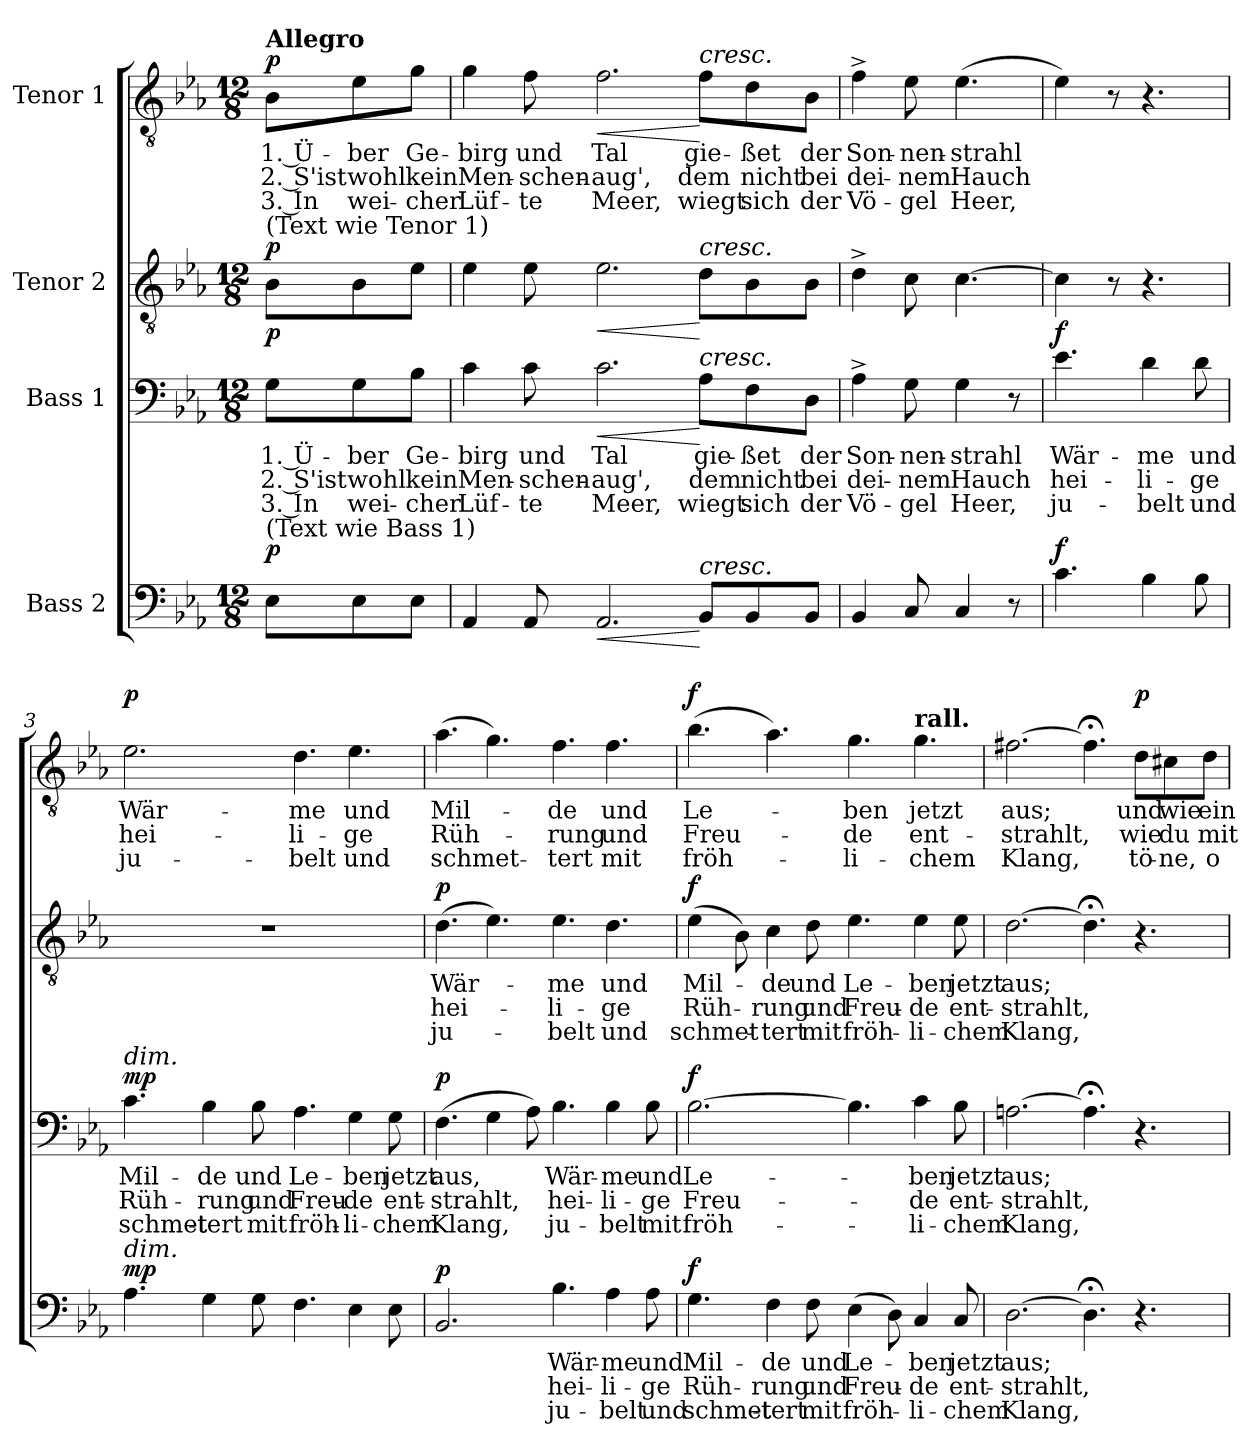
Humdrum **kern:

**kern	**text	**text	**text	**dynam	**kern	**text	**text	**text	**dynam	**kern	**text	**text	**text	**dynam	**kern	**text	**text	**text	**dynam
*part4	*part4	*part4	*part4	*part4	*part3	*part3	*part3	*part3	*part3	*part2	*part2	*part2	*part2	*part2	*part1	*part1	*part1	*part1	*part1
*staff4	*staff4	*staff4	*staff4	*staff4	*staff3	*staff3	*staff3	*staff3	*staff3	*staff2	*staff2	*staff2	*staff2	*staff2	*staff1	*staff1	*staff1	*staff1	*staff1
*I"Bass 2	*	*	*	*	*I"Bass 1	*	*	*	*	*I"Tenor 2	*	*	*	*	*I"Tenor 1	*	*	*	*
*clefF4	*	*	*	*	*clefF4	*	*	*	*	*clefGv2	*	*	*	*	*clefGv2	*	*	*	*
*k[b-e-a-]	*	*	*	*	*k[b-e-a-]	*	*	*	*	*k[b-e-a-]	*	*	*	*	*k[b-e-a-]	*	*	*	*
*M12/8	*	*	*	*	*M12/8	*	*	*	*	*M12/8	*	*	*	*	*M12/8	*	*	*	*
=	=	=	=	=	=	=	=	=	=	=	=	=	=	=	=	=	=	=	=
!	!	!	!	!	!	!	!	!	!	!	!	!	!	!	!LO:TX:a:B:t=Allegro	!	!	!	!
!	!	!	!	!	!	!	!	!	!	!LO:TX:a:t=(Text wie  Tenor 1)	!	!	!	!	!	!	!	!	!
!LO:TX:a:t=(Text wie  Bass 1)	!	!	!	!	!	!	!	!	!	!	!	!	!	!	!	!	!	!	!
!	!	!	!	!LO:DY:a	!	!LO:LY:b	!LO:LY:b	!LO:LY:b	!LO:DY:a	!	!	!	!	!LO:DY:a	!	!LO:LY:b	!LO:LY:b	!LO:LY:b	!LO:DY:a
8E-\L	.	.	.	p	8G\L	1. Ü-	2. S'ist	3. In	p	8B-\L	.	.	.	p	8B-\L	1. Ü-	2. S'ist	3. In	p
!	!	!	!	!	!	!LO:LY:b	!LO:LY:b	!LO:LY:b	!	!	!	!	!	!	!	!LO:LY:b	!LO:LY:b	!LO:LY:b	!
8E-\	.	.	.	.	8G\	-ber	wohl	wei-	.	8B-\	.	.	.	.	8e-\	-ber	wohl	wei-	.
!	!	!	!	!	!	!LO:LY:b	!LO:LY:b	!LO:LY:b	!	!	!	!	!	!	!	!LO:LY:b	!LO:LY:b	!LO:LY:b	!
8E-\J	.	.	.	.	8B-\J	Ge-	kein	-cher	.	8e-\J	.	.	.	.	8g\J	Ge-	kein	-cher	.
=1	=1	=1	=1	=1	=1	=1	=1	=1	=1	=1	=1	=1	=1	=1	=1	=1	=1	=1	=1
!	!	!	!	!	!	!LO:LY:b	!LO:LY:b	!LO:LY:b	!	!	!	!	!	!	!	!LO:LY:b	!LO:LY:b	!LO:LY:b	!
4AA-/	.	.	.	.	4c\	-birg	Men-	Lüf-	.	4e-\	.	.	.	.	4g\	-birg	Men-	Lüf-	.
!	!	!	!	!	!	!LO:LY:b	!LO:LY:b	!LO:LY:b	!	!	!	!	!	!	!	!LO:LY:b	!LO:LY:b	!LO:LY:b	!
8AA-/	.	.	.	.	8c\	und	-schen-	-te	.	8e-\	.	.	.	.	8f\	und	-schen-	-te	.
!	!	!	!	!LO:HP:b	!	!LO:LY:b	!LO:LY:b	!LO:LY:b	!LO:HP:b	!	!	!	!	!LO:HP:b	!	!LO:LY:b	!LO:LY:b	!LO:LY:b	!LO:HP:b
2.AA-/	.	.	.	<	2.c\	Tal	-aug',	Meer,	<	2.e-\	.	.	.	<	2.f\	Tal	-aug',	Meer,	<
!	!	!	!	!	!	!	!	!	!	!	!	!	!	!	!LO:TX:a:i:t=cresc.	!	!	!	!
!	!	!	!	!	!	!	!	!	!	!LO:TX:a:i:t=cresc.	!	!	!	!	!	!	!	!	!
!	!	!	!	!	!LO:TX:a:i:t=cresc.	!	!	!	!	!	!	!	!	!	!	!	!	!	!
!LO:TX:a:i:t=cresc.	!	!	!	!	!	!	!	!	!	!	!	!	!	!	!	!	!	!	!
!	!	!	!	!	!	!LO:LY:b	!LO:LY:b	!LO:LY:b	!	!	!	!	!	!	!	!LO:LY:b	!LO:LY:b	!LO:LY:b	!
8BB-/L	.	.	.	[	8A-\L	gie-	dem	wiegt	[	8d\L	.	.	.	[	8f\L	gie-	dem	wiegt	[
!	!	!	!	!	!	!LO:LY:b	!LO:LY:b	!LO:LY:b	!	!	!	!	!	!	!	!LO:LY:b	!LO:LY:b	!LO:LY:b	!
8BB-/	.	.	.	.	8F\	-ßet	nicht	sich	.	8B-\	.	.	.	.	8d\	-ßet	nicht	sich	.
!	!	!	!	!	!	!LO:LY:b	!LO:LY:b	!LO:LY:b	!	!	!	!	!	!	!	!LO:LY:b	!LO:LY:b	!LO:LY:b	!
8BB-/J	.	.	.	.	8D\J	der	bei	der	.	8B-\J	.	.	.	.	8B-\J	der	bei	der	.
=2	=2	=2	=2	=2	=2	=2	=2	=2	=2	=2	=2	=2	=2	=2	=2	=2	=2	=2	=2
!	!	!	!	!	!	!LO:LY:b	!LO:LY:b	!LO:LY:b	!	!	!	!	!	!	!	!LO:LY:b	!LO:LY:b	!LO:LY:b	!
4BB-/	.	.	.	.	4A-^\	Son-	dei-	Vö-	.	4d^\	.	.	.	.	4f^\	Son-	dei-	Vö-	.
!	!	!	!	!	!	!LO:LY:b	!LO:LY:b	!LO:LY:b	!	!	!	!	!	!	!	!LO:LY:b	!LO:LY:b	!LO:LY:b	!
8C/	.	.	.	.	8G\	-nen-	-nem	-gel	.	8c\	.	.	.	.	8e-\	-nen-	-nem	-gel	.
!	!	!	!	!	!	!LO:LY:b	!LO:LY:b	!LO:LY:b	!	!	!	!	!	!	!	!LO:LY:b	!LO:LY:b	!LO:LY:b	!
4C/	.	.	.	.	4G\	-strahl	Hauch	Heer,	.	[4.c\	.	.	.	.	(4.e-\	-strahl	Hauch	Heer,	.
8r	.	.	.	.	8r	.	.	.	.	.	.	.	.	.	.	.	.	.	.
!!LO:LB:g=z
=2X1	=2X1	=2X1	=2X1	=2X1	=2X1	=2X1	=2X1	=2X1	=2X1	=2X1	=2X1	=2X1	=2X1	=2X1	=2X1	=2X1	=2X1	=2X1	=2X1
!	!	!	!	!LO:DY:a	!	!LO:LY:b	!LO:LY:b	!LO:LY:b	!LO:DY:a	!	!	!	!	!	!	!	!	!	!
4.c\	.	.	.	f	4.e-\	Wär-	hei-	ju-	f	4c\]	.	.	.	.	4e-\)	.	.	.	.
.	.	.	.	.	.	.	.	.	.	8r	.	.	.	.	8r	.	.	.	.
!	!	!	!	!	!	!LO:LY:b	!LO:LY:b	!LO:LY:b	!	!	!	!	!	!	!	!	!	!	!
4B-\	.	.	.	.	4d\	-me	-li-	-belt	.	4.r	.	.	.	.	4.r	.	.	.	.
!	!	!	!	!	!	!LO:LY:b	!LO:LY:b	!LO:LY:b	!	!	!	!	!	!	!	!	!	!	!
8B-\	.	.	.	.	8d\	und	-ge	und	.	.	.	.	.	.	.	.	.	.	.
=3	=3	=3	=3	=3	=3	=3	=3	=3	=3	=3	=3	=3	=3	=3	=3	=3	=3	=3	=3
!	!	!	!	!	!LO:TX:a:i:t=dim.	!	!	!	!	!	!	!	!	!	!	!	!	!	!
!LO:TX:a:i:t=dim.	!	!	!	!	!	!	!	!	!	!	!	!	!	!	!	!	!	!	!
!	!	!	!	!LO:DY:a	!	!LO:LY:b	!LO:LY:b	!LO:LY:b	!LO:DY:a	!	!	!	!	!	!	!LO:LY:b	!LO:LY:b	!LO:LY:b	!LO:DY:a
4.A-\	.	.	.	mp	4.c\	Mil-	Rüh-	schmet-	mp	1.r	.	.	.	.	2.e-\	Wär-	hei-	ju-	p
!	!	!	!	!	!	!LO:LY:b	!LO:LY:b	!LO:LY:b	!	!	!	!	!	!	!	!	!	!	!
4G\	.	.	.	.	4B-\	-de	-rung	-tert	.	.	.	.	.	.	.	.	.	.	.
!	!	!	!	!	!	!LO:LY:b	!LO:LY:b	!LO:LY:b	!	!	!	!	!	!	!	!	!	!	!
8G\	.	.	.	.	8B-\	und	und	mit	.	.	.	.	.	.	.	.	.	.	.
!	!	!	!	!	!	!LO:LY:b	!LO:LY:b	!LO:LY:b	!	!	!	!	!	!	!	!LO:LY:b	!LO:LY:b	!LO:LY:b	!
4.F\	.	.	.	.	4.A-\	Le-	Freu-	fröh-	.	.	.	.	.	.	4.d\	-me	-li-	-belt	.
!	!	!	!	!	!	!LO:LY:b	!LO:LY:b	!LO:LY:b	!	!	!	!	!	!	!	!LO:LY:b	!LO:LY:b	!LO:LY:b	!
4E-\	.	.	.	.	4G\	-ben	-de	-li-	.	.	.	.	.	.	4.e-\	und	-ge	und	.
!	!	!	!	!	!	!LO:LY:b	!LO:LY:b	!LO:LY:b	!	!	!	!	!	!	!	!	!	!	!
8E-\	.	.	.	.	8G\	jetzt	ent-	-chem	.	.	.	.	.	.	.	.	.	.	.
=4	=4	=4	=4	=4	=4	=4	=4	=4	=4	=4	=4	=4	=4	=4	=4	=4	=4	=4	=4
!	!	!	!	!LO:DY:a	!	!LO:LY:b	!LO:LY:b	!LO:LY:b	!LO:DY:a	!	!LO:LY:b	!LO:LY:b	!LO:LY:b	!LO:DY:a	!	!LO:LY:b	!LO:LY:b	!LO:LY:b	!
2.BB-/	.	.	.	p	(4.F\	aus,	-strahlt,	Klang,	p	(4.d\	Wär-	hei-	ju-	p	(4.a-\	Mil-	Rüh-	schmet-	.
.	.	.	.	.	4G\	.	.	.	.	4.e-\)	.	.	.	.	4.g\)	.	.	.	.
.	.	.	.	.	8A-\)	.	.	.	.	.	.	.	.	.	.	.	.	.	.
!	!LO:LY:b	!LO:LY:b	!LO:LY:b	!	!	!LO:LY:b	!LO:LY:b	!LO:LY:b	!	!	!LO:LY:b	!LO:LY:b	!LO:LY:b	!	!	!LO:LY:b	!LO:LY:b	!LO:LY:b	!
4.B-\	Wär-	hei-	ju-	.	4.B-\	Wär-	hei-	ju-	.	4.e-\	-me	-li-	-belt	.	4.f\	-de	-rung	-tert	.
!	!LO:LY:b	!LO:LY:b	!LO:LY:b	!	!	!LO:LY:b	!LO:LY:b	!LO:LY:b	!	!	!LO:LY:b	!LO:LY:b	!LO:LY:b	!	!	!LO:LY:b	!LO:LY:b	!LO:LY:b	!
4A-\	-me	-li-	-belt	.	4B-\	-me	-li-	-belt	.	4.d\	und	-ge	und	.	4.f\	und	und	mit	.
!	!LO:LY:b	!LO:LY:b	!LO:LY:b	!	!	!LO:LY:b	!LO:LY:b	!LO:LY:b	!	!	!	!	!	!	!	!	!	!	!
8A-\	und	-ge	und	.	8B-\	und	-ge	mit	.	.	.	.	.	.	.	.	.	.	.
!!LO:PB:g=z
=5	=5	=5	=5	=5	=5	=5	=5	=5	=5	=5	=5	=5	=5	=5	=5	=5	=5	=5	=5
!	!LO:LY:b	!LO:LY:b	!LO:LY:b	!LO:DY:a	!	!LO:LY:b	!LO:LY:b	!LO:LY:b	!LO:DY:a	!	!LO:LY:b	!LO:LY:b	!LO:LY:b	!LO:DY:a	!	!LO:LY:b	!LO:LY:b	!LO:LY:b	!LO:DY:a
4.G\	Mil-	Rüh-	schmet-	f	[2.B-\	Le-	Freu-	fröh-	f	(4e-\	Mil-	Rüh-	schmet-	f	(4.b-\	Le-	Freu-	fröh-	f
.	.	.	.	.	.	.	.	.	.	8B-\)	.	.	.	.	.	.	.	.	.
!	!LO:LY:b	!LO:LY:b	!LO:LY:b	!	!	!	!	!	!	!	!LO:LY:b	!LO:LY:b	!LO:LY:b	!	!	!	!	!	!
4F\	-de	-rung	-tert	.	.	.	.	.	.	4c\	-de	-rung	-tert	.	4.a-\)	.	.	.	.
!	!LO:LY:b	!LO:LY:b	!LO:LY:b	!	!	!	!	!	!	!	!LO:LY:b	!LO:LY:b	!LO:LY:b	!	!	!	!	!	!
8F\	und	und	mit	.	.	.	.	.	.	8d\	und	und	mit	.	.	.	.	.	.
!	!LO:LY:b	!LO:LY:b	!LO:LY:b	!	!	!	!	!	!	!	!LO:LY:b	!LO:LY:b	!LO:LY:b	!	!	!LO:LY:b	!LO:LY:b	!LO:LY:b	!
(4E-\	Le-	Freu-	fröh-	.	4.B-\]	.	.	.	.	4.e-\	Le-	Freu-	fröh-	.	4.g\	-ben	-de	-li-	.
8D\)	.	.	.	.	.	.	.	.	.	.	.	.	.	.	.	.	.	.	.
!	!	!	!	!	!	!	!	!	!	!	!	!	!	!	!LO:TX:a:B:t=rall.	!	!	!	!
!	!LO:LY:b	!LO:LY:b	!LO:LY:b	!	!	!LO:LY:b	!LO:LY:b	!LO:LY:b	!	!	!LO:LY:b	!LO:LY:b	!LO:LY:b	!	!	!LO:LY:b	!LO:LY:b	!LO:LY:b	!
4C/	-ben	-de	-li-	.	4c\	-ben	-de	-li-	.	4e-\	-ben	-de	-li-	.	4.g\	jetzt	ent-	-chem	.
!	!LO:LY:b	!LO:LY:b	!LO:LY:b	!	!	!LO:LY:b	!LO:LY:b	!LO:LY:b	!	!	!LO:LY:b	!LO:LY:b	!LO:LY:b	!	!	!	!	!	!
8C/	jetzt	ent -	-chem	.	8B-\	jetzt	ent -	-chem	.	8e-\	jetzt	ent-	-chem	.	.	.	.	.	.
=6	=6	=6	=6	=6	=6	=6	=6	=6	=6	=6	=6	=6	=6	=6	=6	=6	=6	=6	=6
!	!LO:LY:b	!LO:LY:b	!LO:LY:b	!	!	!LO:LY:b	!LO:LY:b	!LO:LY:b	!	!	!LO:LY:b	!LO:LY:b	!LO:LY:b	!	!	!LO:LY:b	!LO:LY:b	!LO:LY:b	!
[2.D\	aus;	-strahlt,	Klang,	.	[2.An\	aus;	-strahlt,	Klang,	.	[2.d\	aus;	-strahlt,	Klang,	.	[2.f#X\	aus;	-strahlt,	Klang,	.
4.D;<\]	.	.	.	.	4.A;<\]	.	.	.	.	4.d;<\]	.	.	.	.	4.f#;<\]	.	.	.	.
!	!	!	!	!	!	!	!	!	!	!	!	!	!	!	!	!LO:LY:b	!LO:LY:b	!LO:LY:b	!LO:DY:a
4.r	.	.	.	.	4.r	.	.	.	.	4.r	.	.	.	.	8d\L	und	wie	tö-	p
!	!	!	!	!	!	!	!	!	!	!	!	!	!	!	!	!LO:LY:b	!LO:LY:b	!LO:LY:b	!
.	.	.	.	.	.	.	.	.	.	.	.	.	.	.	8c#X\	wie	du	-ne,	.
!	!	!	!	!	!	!	!	!	!	!	!	!	!	!	!	!LO:LY:b	!LO:LY:b	!LO:LY:b	!
.	.	.	.	.	.	.	.	.	.	.	.	.	.	.	8d\J	ein	mit	o	.
=	=	=	=	=	=	=	=	=	=	=	=	=	=	=	=	=	=	=	=
*-	*-	*-	*-	*-	*-	*-	*-	*-	*-	*-	*-	*-	*-	*-	*-	*-	*-	*-	*-
